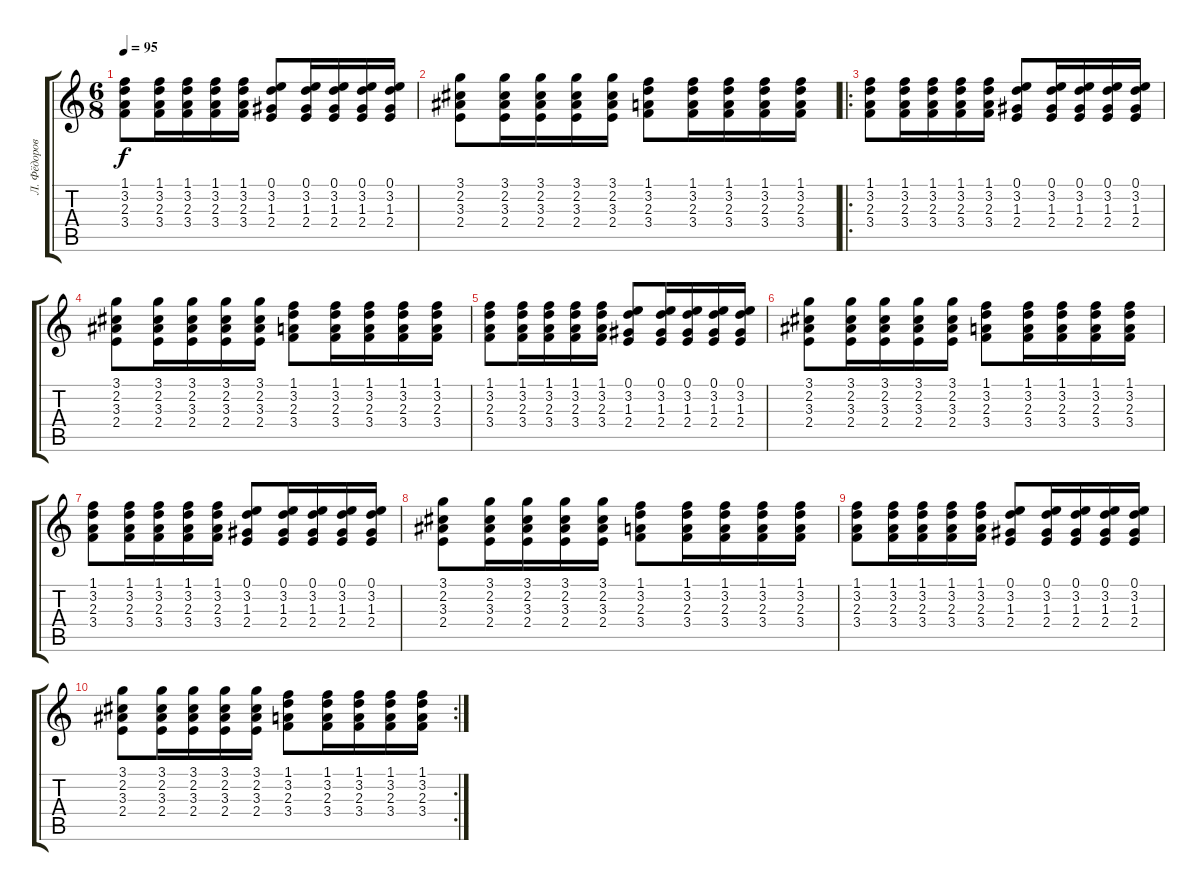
\track ("Л. Фёдоров" "Л. Фёдоров") {instrument acousticguitarsteel}
\staff {score tabs}
\tuning (E4 B3 G3 D3 A2 E2) {hide}
\ts (6 8)
\tempo 95
\clef g2
\ks c
(1.1 3.2 2.3 3.4).8{dy f} (1.1 3.2 2.3 3.4).16 (1.1 3.2 2.3 3.4).16 (1.1 3.2 2.3 3.4).16 (1.1 3.2 2.3 3.4).16 (0.1 3.2 1.3 2.4).8 (0.1 3.2 1.3 2.4).16 (0.1 3.2 1.3 2.4).16 (0.1 3.2 1.3 2.4).16 (0.1 3.2 1.3 2.4).16 |
(3.1 2.2 3.3 2.4).8 (3.1 2.2 3.3 2.4).16 (3.1 2.2 3.3 2.4).16 (3.1 2.2 3.3 2.4).16 (3.1 2.2 3.3 2.4).16 (1.1 3.2 2.3 3.4).8 (1.1 3.2 2.3 3.4).16 (1.1 3.2 2.3 3.4).16 (1.1 3.2 2.3 3.4).16 (1.1 3.2 2.3 3.4).16 |
\ro
(1.1 3.2 2.3 3.4).8 (1.1 3.2 2.3 3.4).16 (1.1 3.2 2.3 3.4).16 (1.1 3.2 2.3 3.4).16 (1.1 3.2 2.3 3.4).16 (0.1 3.2 1.3 2.4).8 (0.1 3.2 1.3 2.4).16 (0.1 3.2 1.3 2.4).16 (0.1 3.2 1.3 2.4).16 (0.1 3.2 1.3 2.4).16 |
(3.1 2.2 3.3 2.4).8 (3.1 2.2 3.3 2.4).16 (3.1 2.2 3.3 2.4).16 (3.1 2.2 3.3 2.4).16 (3.1 2.2 3.3 2.4).16 (1.1 3.2 2.3 3.4).8 (1.1 3.2 2.3 3.4).16 (1.1 3.2 2.3 3.4).16 (1.1 3.2 2.3 3.4).16 (1.1 3.2 2.3 3.4).16 |
(1.1 3.2 2.3 3.4).8 (1.1 3.2 2.3 3.4).16 (1.1 3.2 2.3 3.4).16 (1.1 3.2 2.3 3.4).16 (1.1 3.2 2.3 3.4).16 (0.1 3.2 1.3 2.4).8 (0.1 3.2 1.3 2.4).16 (0.1 3.2 1.3 2.4).16 (0.1 3.2 1.3 2.4).16 (0.1 3.2 1.3 2.4).16 |
(3.1 2.2 3.3 2.4).8 (3.1 2.2 3.3 2.4).16 (3.1 2.2 3.3 2.4).16 (3.1 2.2 3.3 2.4).16 (3.1 2.2 3.3 2.4).16 (1.1 3.2 2.3 3.4).8 (1.1 3.2 2.3 3.4).16 (1.1 3.2 2.3 3.4).16 (1.1 3.2 2.3 3.4).16 (1.1 3.2 2.3 3.4).16 |
(1.1 3.2 2.3 3.4).8 (1.1 3.2 2.3 3.4).16 (1.1 3.2 2.3 3.4).16 (1.1 3.2 2.3 3.4).16 (1.1 3.2 2.3 3.4).16 (0.1 3.2 1.3 2.4).8 (0.1 3.2 1.3 2.4).16 (0.1 3.2 1.3 2.4).16 (0.1 3.2 1.3 2.4).16 (0.1 3.2 1.3 2.4).16 |
(3.1 2.2 3.3 2.4).8 (3.1 2.2 3.3 2.4).16 (3.1 2.2 3.3 2.4).16 (3.1 2.2 3.3 2.4).16 (3.1 2.2 3.3 2.4).16 (1.1 3.2 2.3 3.4).8 (1.1 3.2 2.3 3.4).16 (1.1 3.2 2.3 3.4).16 (1.1 3.2 2.3 3.4).16 (1.1 3.2 2.3 3.4).16 |
(1.1 3.2 2.3 3.4).8 (1.1 3.2 2.3 3.4).16 (1.1 3.2 2.3 3.4).16 (1.1 3.2 2.3 3.4).16 (1.1 3.2 2.3 3.4).16 (0.1 3.2 1.3 2.4).8 (0.1 3.2 1.3 2.4).16 (0.1 3.2 1.3 2.4).16 (0.1 3.2 1.3 2.4).16 (0.1 3.2 1.3 2.4).16 |
\rc 2
(3.1 2.2 3.3 2.4).8 (3.1 2.2 3.3 2.4).16 (3.1 2.2 3.3 2.4).16 (3.1 2.2 3.3 2.4).16 (3.1 2.2 3.3 2.4).16 (1.1 3.2 2.3 3.4).8 (1.1 3.2 2.3 3.4).16 (1.1 3.2 2.3 3.4).16 (1.1 3.2 2.3 3.4).16 (1.1 3.2 2.3 3.4).16
